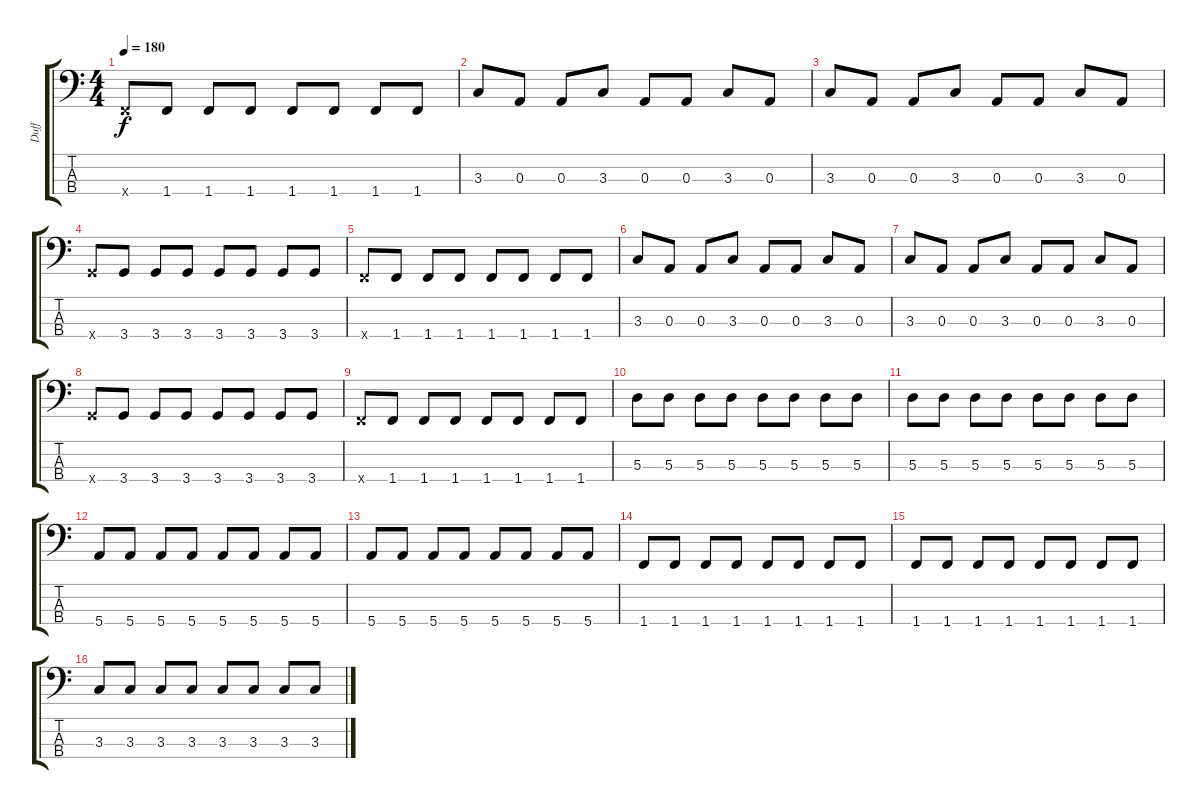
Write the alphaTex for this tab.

\track ("Duff" "Duff") {instrument electricbasspick}
\staff {score tabs}
\tuning (G2 D2 A1 E1) {hide}
\ts (4 4)
\tempo 180
\clef f4
\ks c
1.4{x}.8{dy f} 1.4.8 1.4.8 1.4.8 1.4.8 1.4.8 1.4.8 1.4.8 |
3.3.8 0.3.8 0.3.8 3.3.8 0.3.8 0.3.8 3.3.8 0.3.8 |
3.3.8 0.3.8 0.3.8 3.3.8 0.3.8 0.3.8 3.3.8 0.3.8 |
3.4{x}.8 3.4.8 3.4.8 3.4.8 3.4.8 3.4.8 3.4.8 3.4.8 |
1.4{x}.8 1.4.8 1.4.8 1.4.8 1.4.8 1.4.8 1.4.8 1.4.8 |
3.3.8 0.3.8 0.3.8 3.3.8 0.3.8 0.3.8 3.3.8 0.3.8 |
3.3.8 0.3.8 0.3.8 3.3.8 0.3.8 0.3.8 3.3.8 0.3.8 |
3.4{x}.8 3.4.8 3.4.8 3.4.8 3.4.8 3.4.8 3.4.8 3.4.8 |
1.4{x}.8 1.4.8 1.4.8 1.4.8 1.4.8 1.4.8 1.4.8 1.4.8 |
5.3.8 5.3.8 5.3.8 5.3.8 5.3.8 5.3.8 5.3.8 5.3.8 |
5.3.8 5.3.8 5.3.8 5.3.8 5.3.8 5.3.8 5.3.8 5.3.8 |
5.4.8 5.4.8 5.4.8 5.4.8 5.4.8 5.4.8 5.4.8 5.4.8 |
5.4.8 5.4.8 5.4.8 5.4.8 5.4.8 5.4.8 5.4.8 5.4.8 |
1.4.8 1.4.8 1.4.8 1.4.8 1.4.8 1.4.8 1.4.8 1.4.8 |
1.4.8 1.4.8 1.4.8 1.4.8 1.4.8 1.4.8 1.4.8 1.4.8 |
3.3.8 3.3.8 3.3.8 3.3.8 3.3.8 3.3.8 3.3.8 3.3.8
